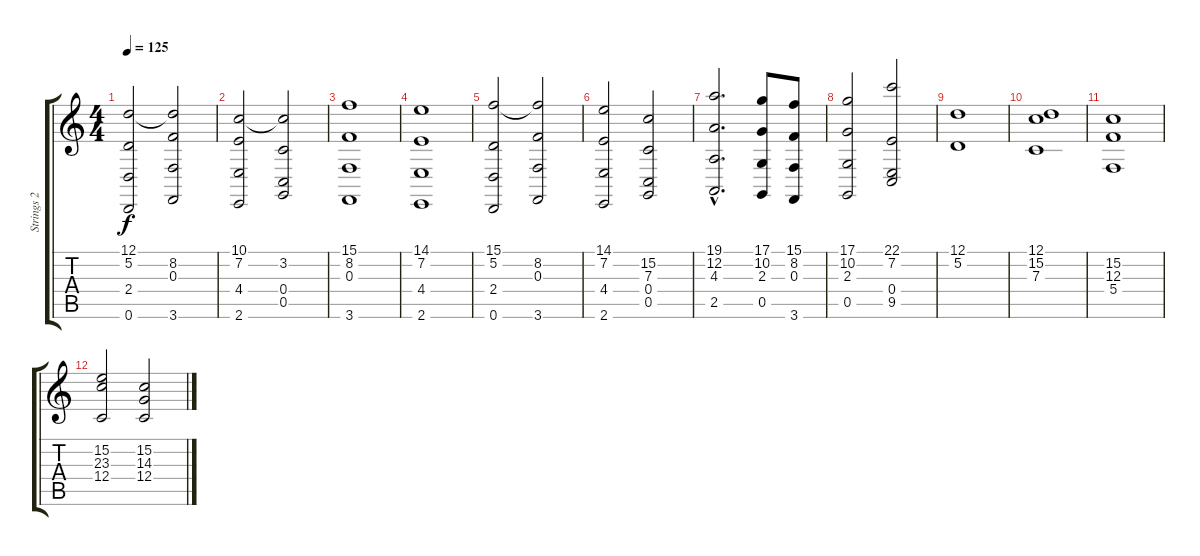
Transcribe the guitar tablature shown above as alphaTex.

\track ("Strings 2" "Strings 2") {instrument stringensemble1}
\staff {score tabs}
\tuning (D4 A3 F3 C3 G2 D2) {hide}
\ts (4 4)
\tempo 125
\clef g2
\ks c
(12.1 5.2 2.4 0.6).2{dy f} (12.1{t} 8.2 0.3 3.6).2 |
(10.1 7.2 4.4 2.6).2 (10.1{t} 3.2 0.4 0.5).2 |
(15.1 8.2 0.3 3.6).1 |
(14.1 7.2 4.4 2.6).1 |
(15.1 5.2 2.4 0.6).2 (15.1{t} 8.2 0.3 3.6).2 |
(14.1 7.2 4.4 2.6).2 (15.2 7.3 0.4 0.5).2 |
(19.1{hac} 12.2{hac} 4.3{hac} 2.5{hac}).2{d} (17.1 10.2 2.3 0.5).8 (15.1 8.2 0.3 3.6).8 |
(17.1 10.2 2.3 0.5).2 (22.1 7.2 0.4 9.5).2 |
(12.1 5.2).1 |
(12.1 15.2 7.3).1 |
(15.2 12.3 5.4).1 |
(15.2 23.3 12.4).2 (15.2 14.3 12.4).2
